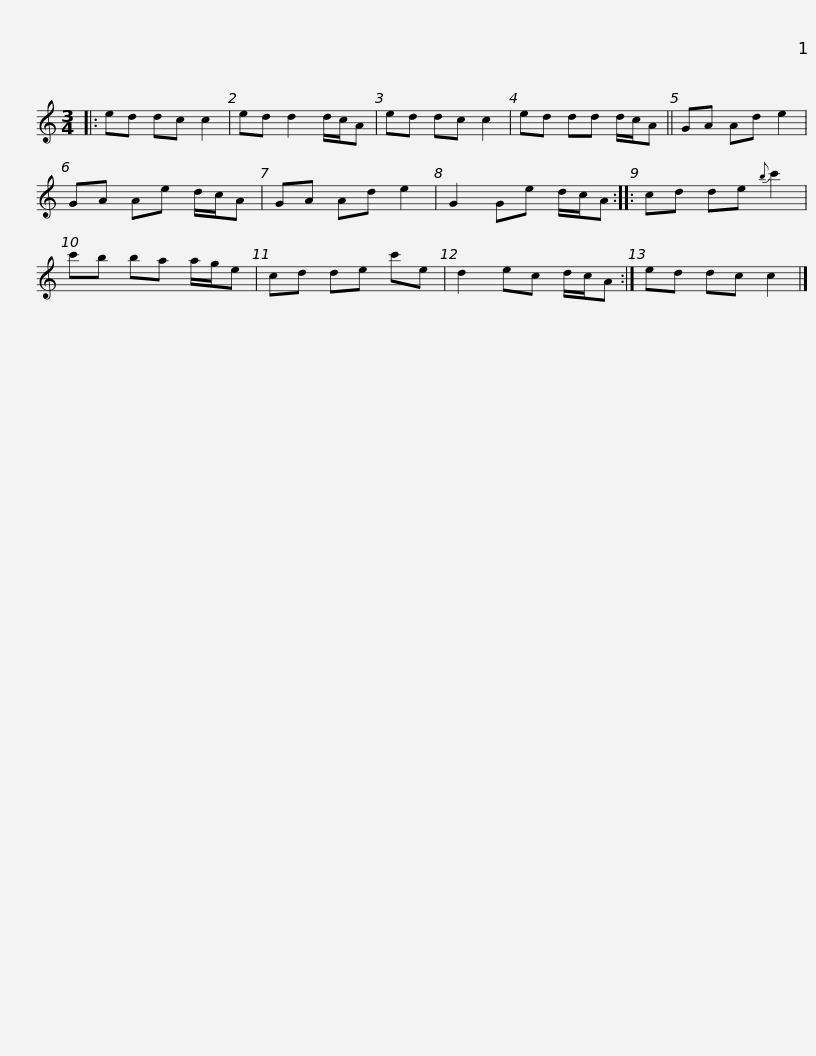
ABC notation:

X:1
L:1/8
M:3/4
I:linebreak $
K:C
V:1 treble
V:1
|: ed dc c2 | ed d2 d/c/A | ed dc c2 | ed dd d/c/A || GA Ad e2 | %5
 GA Ae d/c/A | GA Ad e2 |$ G2 Ge d/c/A :: cd de{b} c'2 | c'b ba a/g/e | %10
 cd de c'e | d2 ec d/c/A :| ed dc c2 |] %13
